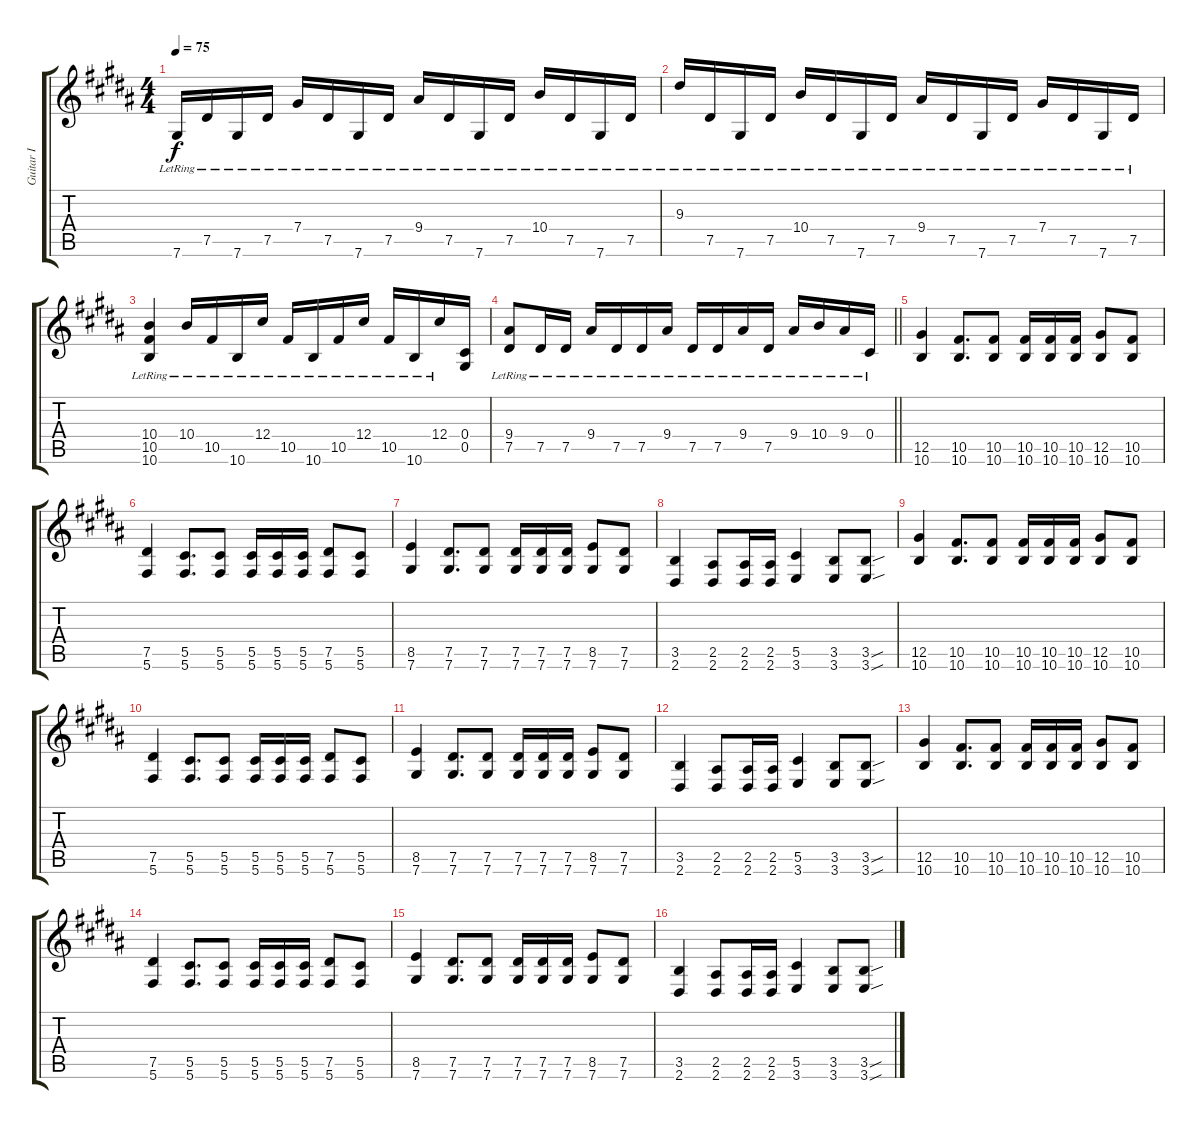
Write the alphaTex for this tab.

\track ("Guitar I" "Guitar I") {instrument electricguitarjazz}
\staff {score tabs}
\tuning (Eb4 Bb3 Gb3 Db3 Ab2 Db2) {hide}
\ts (4 4)
\tempo 75
\clef g2
\ks g#minor
7.6{lr}.16{dy f} 7.5{lr}.16 7.6{lr}.16 7.5{lr}.16 7.4{lr}.16 7.5{lr}.16 7.6{lr}.16 7.5{lr}.16 9.4{lr}.16 7.5{lr}.16 7.6{lr}.16 7.5{lr}.16 10.4{lr}.16 7.5{lr}.16 7.6{lr}.16 7.5{lr}.16 |
9.3{lr}.16 7.5{lr}.16 7.6{lr}.16 7.5{lr}.16 10.4{lr}.16 7.5{lr}.16 7.6{lr}.16 7.5{lr}.16 9.4{lr}.16 7.5{lr}.16 7.6{lr}.16 7.5{lr}.16 7.4{lr}.16 7.5{lr}.16 7.6{lr}.16 7.5{lr}.16 |
(10.4{lr} 10.5{lr} 10.6{lr}).4 10.4{lr}.16 10.5{lr}.16 10.6{lr}.16 12.4{lr}.16 10.5{lr}.16 10.6{lr}.16 10.5{lr}.16 12.4{lr}.16 10.5{lr}.16 10.6{lr}.16 12.4{lr}.16 (0.4 0.5).16 |
\barLineRight lightlight
(9.4{lr} 7.5{lr}).8 7.5{lr}.16 7.5{lr}.16 9.4{lr}.16 7.5{lr}.16 7.5{lr}.16 9.4{lr}.16 7.5{lr}.16 7.5{lr}.16 9.4{lr}.16 7.5{lr}.16 9.4{lr}.16 10.4{lr}.16 9.4{lr}.16 0.4{lr}.16 |
(12.5 10.6).4 (10.5 10.6).8{d} (10.5 10.6).8 (10.5 10.6).16 (10.5 10.6).16 (10.5 10.6).16 (12.5 10.6).8 (10.5 10.6).8 |
(7.5 5.6).4 (5.5 5.6).8{d} (5.5 5.6).8 (5.5 5.6).16 (5.5 5.6).16 (5.5 5.6).16 (7.5 5.6).8 (5.5 5.6).8 |
(8.5 7.6).4 (7.5 7.6).8{d} (7.5 7.6).8 (7.5 7.6).16 (7.5 7.6).16 (7.5 7.6).16 (8.5 7.6).8 (7.5 7.6).8 |
(3.5 2.6).4 (2.5 2.6).8 (2.5 2.6).16 (2.5 2.6).16 (5.5 3.6).4 (3.5 3.6).8 (3.5{sou} 3.6{sou}).8 |
(12.5 10.6).4 (10.5 10.6).8{d} (10.5 10.6).8 (10.5 10.6).16 (10.5 10.6).16 (10.5 10.6).16 (12.5 10.6).8 (10.5 10.6).8 |
(7.5 5.6).4 (5.5 5.6).8{d} (5.5 5.6).8 (5.5 5.6).16 (5.5 5.6).16 (5.5 5.6).16 (7.5 5.6).8 (5.5 5.6).8 |
(8.5 7.6).4 (7.5 7.6).8{d} (7.5 7.6).8 (7.5 7.6).16 (7.5 7.6).16 (7.5 7.6).16 (8.5 7.6).8 (7.5 7.6).8 |
(3.5 2.6).4 (2.5 2.6).8 (2.5 2.6).16 (2.5 2.6).16 (5.5 3.6).4 (3.5 3.6).8 (3.5{sou} 3.6{sou}).8 |
(12.5 10.6).4 (10.5 10.6).8{d} (10.5 10.6).8 (10.5 10.6).16 (10.5 10.6).16 (10.5 10.6).16 (12.5 10.6).8 (10.5 10.6).8 |
(7.5 5.6).4 (5.5 5.6).8{d} (5.5 5.6).8 (5.5 5.6).16 (5.5 5.6).16 (5.5 5.6).16 (7.5 5.6).8 (5.5 5.6).8 |
(8.5 7.6).4 (7.5 7.6).8{d} (7.5 7.6).8 (7.5 7.6).16 (7.5 7.6).16 (7.5 7.6).16 (8.5 7.6).8 (7.5 7.6).8 |
(3.5 2.6).4 (2.5 2.6).8 (2.5 2.6).16 (2.5 2.6).16 (5.5 3.6).4 (3.5 3.6).8 (3.5{sou} 3.6{sou}).8
